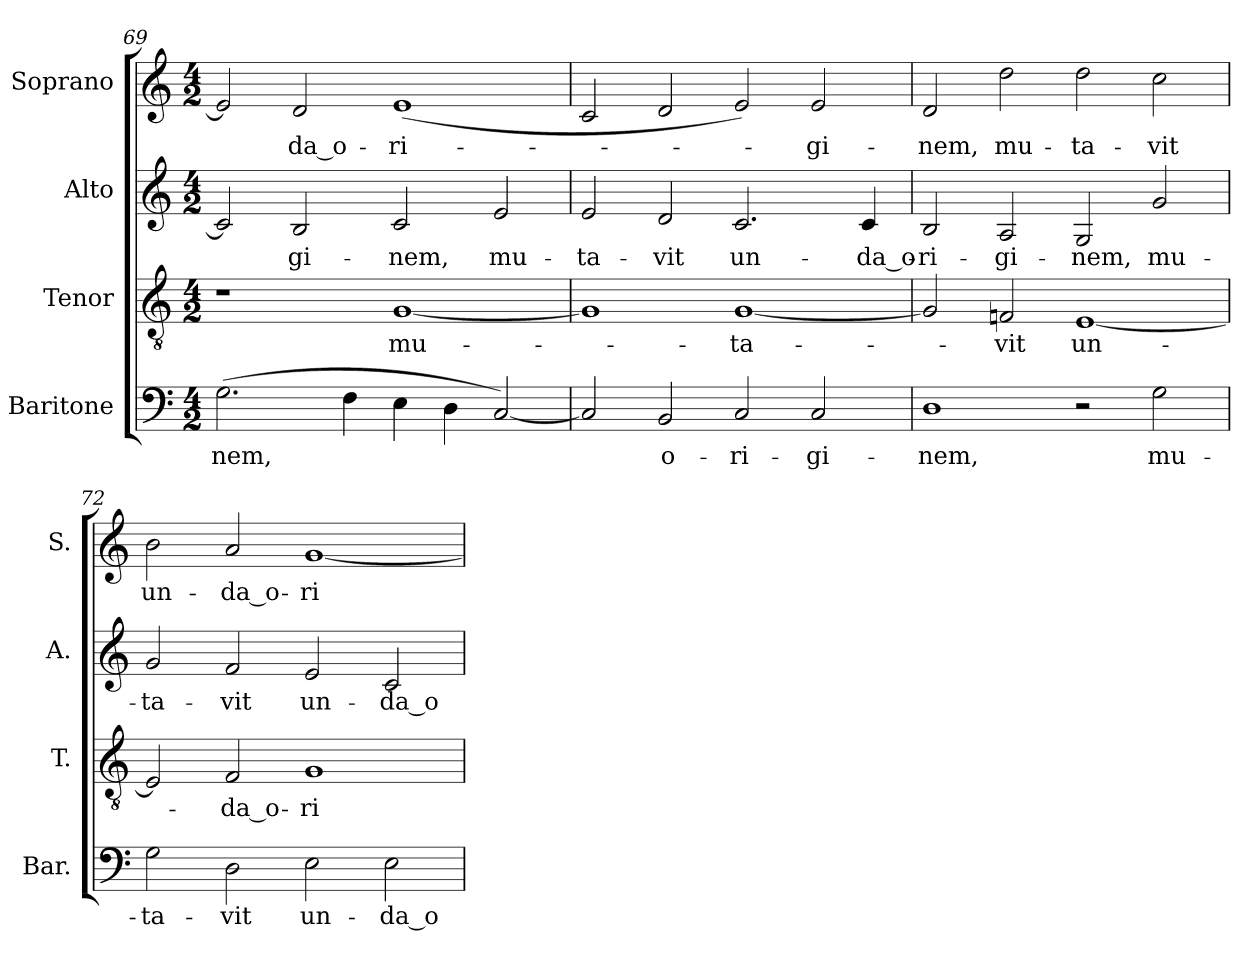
**kern	**text	**kern	**text	**kern	**text	**kern	**text
*part4	*part4	*part3	*part3	*part2	*part2	*part1	*part1
*staff4	*staff4	*staff3	*staff3	*staff2	*staff2	*staff1	*staff1
*I"Baritone	*	*I"Tenor	*	*I"Alto	*	*I"Soprano	*
*I'Bar.	*	*I'T.	*	*I'A.	*	*I'S.	*
*clefF4	*	*clefGv2	*	*clefG2	*	*clefG2	*
*	*	*ITrd7c12	*	*	*	*	*
*k[]	*	*k[]	*	*k[]	*	*k[]	*
*C:	*	*C:	*	*C:	*	*C:	*
*M4/2	*	*M4/2	*	*M4/2	*	*M4/2	*
=69	=69	=69	=69	=69	=69	=69	=69
!	!LO:LY:b:color=#000000	!	!	!	!	!	!
(2.Gi\	-nem,	1r	.	2ci/]	.	2ei/]	.
!	!	!	!	!	!LO:LY:b:color=#000000	!	!
!	!	!	!	!	!	!	!LO:LY:b:color=#000000
.	.	.	.	2Bi/	-gi-	2di/	-da_o-
4Fi\	.	.	.	.	.	.	.
!	!	!	!LO:LY:b:color=#000000	!	!	!	!
!	!	!	!	!	!LO:LY:b:color=#000000	!	!
!	!	!	!	!	!	!	!LO:LY:b:color=#000000
4Ei\	.	[1GGi	mu-	2ci/	-nem,	(1ei	-ri-
4Di\	.	.	.	.	.	.	.
!	!	!	!	!	!LO:LY:b:color=#000000	!	!
[2Ci/)	.	.	.	2ei/	mu-	.	.
!!LO:PB:g=z
=70	=70	=70	=70	=70	=70	=70	=70
!	!	!	!	!	!LO:LY:b:color=#000000	!	!
2Ci/]	.	1GGi]	.	2ei/	-ta-	2ci/	.
!	!LO:LY:b:color=#000000	!	!	!	!	!	!
!	!	!	!	!	!LO:LY:b:color=#000000	!	!
2BBi/	o-	.	.	2di/	-vit	2di/	.
!	!LO:LY:b:color=#000000	!	!	!	!	!	!
!	!	!	!LO:LY:b:color=#000000	!	!	!	!
!	!	!	!	!	!LO:LY:b:color=#000000	!	!
2Ci/	-ri-	[1GGi	-ta-	2.ci/	un-	2ei/)	.
!	!LO:LY:b:color=#000000	!	!	!	!	!	!
!	!	!	!	!	!	!	!LO:LY:b:color=#000000
2Ci/	-gi-	.	.	.	.	2ei/	-gi-
!	!	!	!	!	!LO:LY:b:color=#000000	!	!
.	.	.	.	4ci/	-da_o-	.	.
=71	=71	=71	=71	=71	=71	=71	=71
!	!LO:LY:b:color=#000000	!	!	!	!	!	!
!	!	!	!	!	!LO:LY:b:color=#000000	!	!
!	!	!	!	!	!	!	!LO:LY:b:color=#000000
1Di	-nem,	2GGi/]	.	2Bi/	-ri-	2di/	-nem,
!	!	!	!LO:LY:b:color=#000000	!	!	!	!
!	!	!	!	!	!LO:LY:b:color=#000000	!	!
!	!	!	!	!	!	!	!LO:LY:b:color=#000000
.	.	2FFni/	-vit	2Ai/	-gi-	2ddi\	mu-
!	!	!	!LO:LY:b:color=#000000	!	!	!	!
!	!	!	!	!	!LO:LY:b:color=#000000	!	!
!	!	!	!	!	!	!	!LO:LY:b:color=#000000
2r	.	[1EEi	un-	2Gi/	-nem,	2ddi\	-ta-
!	!LO:LY:b:color=#000000	!	!	!	!	!	!
!	!	!	!	!	!LO:LY:b:color=#000000	!	!
!	!	!	!	!	!	!	!LO:LY:b:color=#000000
2Gi\	mu-	.	.	2gi/	mu-	2cci\	-vit
=72	=72	=72	=72	=72	=72	=72	=72
!	!LO:LY:b:color=#000000	!	!	!	!	!	!
!	!	!	!	!	!LO:LY:b:color=#000000	!	!
!	!	!	!	!	!	!	!LO:LY:b:color=#000000
2Gi\	-ta-	2EEi/]	.	2gi/	-ta-	2bi\	un-
!	!LO:LY:b:color=#000000	!	!	!	!	!	!
!	!	!	!LO:LY:b:color=#000000	!	!	!	!
!	!	!	!	!	!LO:LY:b:color=#000000	!	!
!	!	!	!	!	!	!	!LO:LY:b:color=#000000
2Di\	-vit	2FFi/	-da_o-	2fi/	-vit	2ai/	-da_o-
!	!LO:LY:b:color=#000000	!	!	!	!	!	!
!	!	!	!LO:LY:b:color=#000000	!	!	!	!
!	!	!	!	!	!LO:LY:b:color=#000000	!	!
!	!	!	!	!	!	!	!LO:LY:b:color=#000000
2Ei\	un-	1GGi	-ri-	2ei/	un-	[1gi	-ri-
!	!LO:LY:b:color=#000000	!	!	!	!	!	!
!	!	!	!	!	!LO:LY:b:color=#000000	!	!
2Ei\	-da_o-	.	.	2ci/	-da_o-	.	.
=	=	=	=	=	=	=	=
*-	*-	*-	*-	*-	*-	*-	*-
